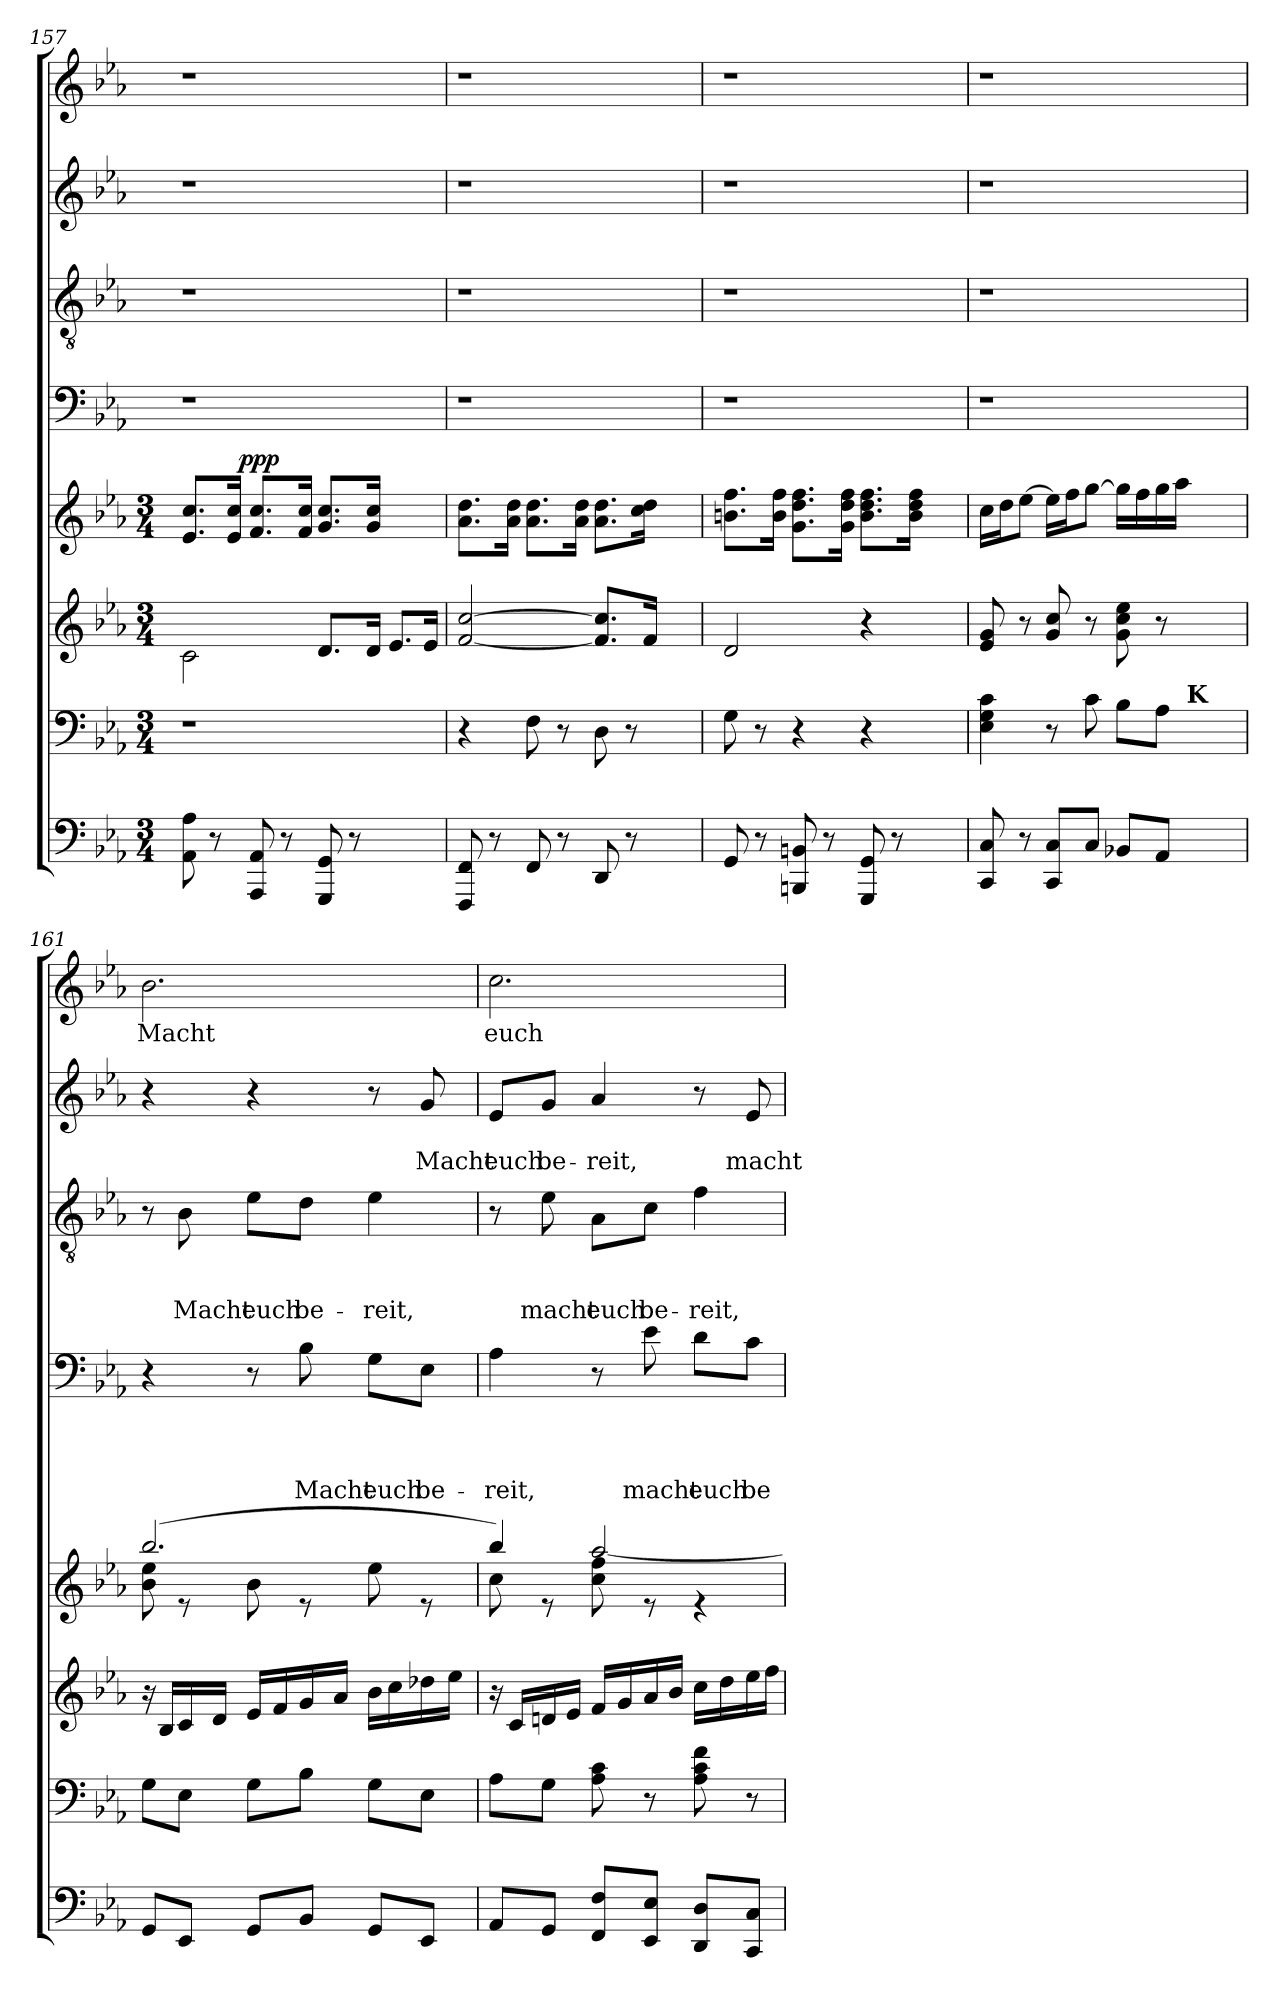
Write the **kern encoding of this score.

**kern	**kern	**kern	**kern	**dynam	**kern	**text	**text	**text	**text	**kern	**text	**text	**text	**kern	**text	**text	**kern	**text
*part8	*part7	*part6	*part5	*part5	*part4	*part4	*part4	*part4	*part4	*part3	*part3	*part3	*part3	*part2	*part2	*part2	*part1	*part1
*staff8	*staff7	*staff6	*staff5	*staff5	*staff4	*staff4	*staff4	*staff4	*staff4	*staff3	*staff3	*staff3	*staff3	*staff2	*staff2	*staff2	*staff1	*staff1
*clefF4	*clefF4	*clefG2	*clefG2	*	*clefF4	*	*	*	*	*clefGv2	*	*	*	*clefG2	*	*	*clefG2	*
*k[b-e-a-]	*k[b-e-a-]	*k[b-e-a-]	*k[b-e-a-]	*	*k[b-e-a-]	*	*	*	*	*k[b-e-a-]	*	*	*	*k[b-e-a-]	*	*	*k[b-e-a-]	*
*E-:	*E-:	*E-:	*E-:	*	*E-:	*	*	*	*	*E-:	*	*	*	*E-:	*	*	*E-:	*
*M3/4	*M3/4	*M3/4	*M3/4	*	*	*	*	*	*	*	*	*	*	*	*	*	*	*
=157	=157	=157	=157	=157	=157	=157	=157	=157	=157	=157	=157	=157	=157	=157	=157	=157	=157	=157
!	!LO:N:vis=1	!	!	!	!	!	!	!	!	!	!	!	!	!	!	!	!	!
*	*	*	*^	*	*	*	*	*	*	*	*	*	*	*	*	*	*	*
8AA-\ 8A-\	2.r	2c\	8.e-/ 8.cc/L	8..ryy	.	1r	.	.	.	.	1r	.	.	.	1r	.	.	1r	.
8r	.	.	.	.	.	.	.	.	.	.	.	.	.	.	.	.	.	.	.
.	.	.	16e-/ 16cc/Jk	.	.	.	.	.	.	.	.	.	.	.	.	.	.	.	.
!	!	!	!	!	!LO:DY:a	!	!	!	!	!	!	!	!	!	!	!	!	!	!
.	.	.	.	2ryy	ppp	.	.	.	.	.	.	.	.	.	.	.	.	.	.
8AAA-/ 8AA-/	.	.	8.f/ 8.cc/L	.	.	.	.	.	.	.	.	.	.	.	.	.	.	.	.
8r	.	.	.	.	.	.	.	.	.	.	.	.	.	.	.	.	.	.	.
.	.	.	16f/ 16cc/Jk	.	.	.	.	.	.	.	.	.	.	.	.	.	.	.	.
8GGG/ 8GG/	.	8.d/L	8.g/ 8.cc/L	.	.	.	.	.	.	.	.	.	.	.	.	.	.	.	.
8r	.	.	.	.	.	.	.	.	.	.	.	.	.	.	.	.	.	.	.
.	.	16d/Jk	16g/ 16cc/Jk	.	.	.	.	.	.	.	.	.	.	.	.	.	.	.	.
.	.	.	.	4ryy	.	.	.	.	.	.	.	.	.	.	.	.	.	.	.
4ryy	4ryy	8.e-/L	4ryy	.	.	.	.	.	.	.	.	.	.	.	.	.	.	.	.
.	.	16e-/Jk	.	.	.	.	.	.	.	.	.	.	.	.	.	.	.	.	.
.	.	.	.	32ryy	.	.	.	.	.	.	.	.	.	.	.	.	.	.	.
=158	=158	=158	=158	=158	=158	=158	=158	=158	=158	=158	=158	=158	=158	=158	=158	=158	=158	=158	=158
!	!	!	!	!	!	!LO:N:vis=1	!	!	!	!	!LO:N:vis=1	!	!	!	!LO:N:vis=1	!	!	!LO:N:vis=1	!
*	*	*	*v	*v	*	*	*	*	*	*	*	*	*	*	*	*	*	*	*
8FFF/ 8FF/	4r	[<2f/ [>2cc/	8.a-\ 8.dd\L	.	1r	.	.	.	.	1r	.	.	.	1r	.	.	1r	.
8r	.	.	.	.	.	.	.	.	.	.	.	.	.	.	.	.	.	.
.	.	.	16a-\ 16dd\Jk	.	.	.	.	.	.	.	.	.	.	.	.	.	.	.
8FF/	8F\	.	8.a-\ 8.dd\L	.	.	.	.	.	.	.	.	.	.	.	.	.	.	.
8r	8r	.	.	.	.	.	.	.	.	.	.	.	.	.	.	.	.	.
.	.	.	16a-\ 16dd\Jk	.	.	.	.	.	.	.	.	.	.	.	.	.	.	.
8DD/	8D\	8.f/] 8.cc/]L	8.a-\ 8.dd\L	.	.	.	.	.	.	.	.	.	.	.	.	.	.	.
8r	8r	.	.	.	.	.	.	.	.	.	.	.	.	.	.	.	.	.
.	.	16f/Jk	16cc\ 16dd\Jk	.	.	.	.	.	.	.	.	.	.	.	.	.	.	.
4ryy	4ryy	4ryy	4ryy	.	.	.	.	.	.	.	.	.	.	.	.	.	.	.
=159	=159	=159	=159	=159	=159	=159	=159	=159	=159	=159	=159	=159	=159	=159	=159	=159	=159	=159
!	!	!	!	!	!LO:N:vis=1	!	!	!	!	!LO:N:vis=1	!	!	!	!LO:N:vis=1	!	!	!LO:N:vis=1	!
8GG/	8G\	2d/	8.bn\ 8.ff\L	.	1r	.	.	.	.	1r	.	.	.	1r	.	.	1r	.
8r	8r	.	.	.	.	.	.	.	.	.	.	.	.	.	.	.	.	.
.	.	.	16b\ 16ff\Jk	.	.	.	.	.	.	.	.	.	.	.	.	.	.	.
8BBBn/ 8BBn/	4r	.	8.g\ 8.dd\ 8.ff\L	.	.	.	.	.	.	.	.	.	.	.	.	.	.	.
8r	.	.	.	.	.	.	.	.	.	.	.	.	.	.	.	.	.	.
.	.	.	16g\ 16dd\ 16ff\Jk	.	.	.	.	.	.	.	.	.	.	.	.	.	.	.
8GGG/ 8GG/	4r	4r	8.b\ 8.dd\ 8.ff\L	.	.	.	.	.	.	.	.	.	.	.	.	.	.	.
8r	.	.	.	.	.	.	.	.	.	.	.	.	.	.	.	.	.	.
.	.	.	16b\ 16dd\ 16ff\Jk	.	.	.	.	.	.	.	.	.	.	.	.	.	.	.
4ryy	4ryy	4ryy	4ryy	.	.	.	.	.	.	.	.	.	.	.	.	.	.	.
=160	=160	=160	=160	=160	=160	=160	=160	=160	=160	=160	=160	=160	=160	=160	=160	=160	=160	=160
!	!	!	!	!	!LO:N:vis=1	!	!	!	!	!LO:N:vis=1	!	!	!	!LO:N:vis=1	!	!	!LO:N:vis=1	!
*	*^	*	*	*	*	*	*	*	*	*	*	*	*	*	*	*	*	*
8CC/ 8C/	4E-\ 4G\ 4c\	2ryy	8e-/ 8g/	16cc\LL	.	1r	.	.	.	.	1r	.	.	.	1r	.	.	1r	.
.	.	.	.	16dd\J	.	.	.	.	.	.	.	.	.	.	.	.	.	.	.
8r	.	.	8r	[>8ee-\J	.	.	.	.	.	.	.	.	.	.	.	.	.	.	.
8CC/ 8C/L	8r	.	8g/ 8cc/	16ee-\LL]	.	.	.	.	.	.	.	.	.	.	.	.	.	.	.
.	.	.	.	16ff\J	.	.	.	.	.	.	.	.	.	.	.	.	.	.	.
8C/J	8c\	.	8r	[>8gg\J	.	.	.	.	.	.	.	.	.	.	.	.	.	.	.
8BB-X/L	8B-\L	8..ryy	8g\ 8cc\ 8ee-\	16gg\LL]	.	.	.	.	.	.	.	.	.	.	.	.	.	.	.
.	.	.	.	16ff\	.	.	.	.	.	.	.	.	.	.	.	.	.	.	.
8AA-/J	8A-\J	.	8r	16gg\	.	.	.	.	.	.	.	.	.	.	.	.	.	.	.
.	.	.	.	16aa-\JJ	.	.	.	.	.	.	.	.	.	.	.	.	.	.	.
!	!	!LO:TX:a:B:t=K	!	!	!	!	!	!	!	!	!	!	!	!	!	!	!	!	!
.	.	4ryy	.	.	.	.	.	.	.	.	.	.	.	.	.	.	.	.	.
4ryy	4ryy	.	4ryy	4ryy	.	.	.	.	.	.	.	.	.	.	.	.	.	.	.
.	.	32ryy	.	.	.	.	.	.	.	.	.	.	.	.	.	.	.	.	.
=161	=161	=161	=161	=161	=161	=161	=161	=161	=161	=161	=161	=161	=161	=161	=161	=161	=161	=161	=161
*	*	*	*	*^	*	*	*	*	*	*	*	*	*	*	*	*	*	*	*
!	!	!	!	!	!	!	!	!	!	!	!	!	!	!	!	!	!	!	!	!LO:LY:b
*	*v	*v	*	*	*	*	*	*	*	*	*	*	*	*	*	*	*	*	*	*
8GG/L	8G\L	16ra	(2.bb-/	8b-\ 8ee-\	.	4r	.	.	.	.	8r	.	.	.	4r	.	.	2.b-\	Macht
.	.	16B-</LL	.	.	.	.	.	.	.	.	.	.	.	.	.	.	.	.	.
!	!	!	!	!	!	!	!	!	!	!	!	!	!	!LO:LY:b	!	!	!	!	!
8EE-/J	8E-\J	16c/	.	8re	.	.	.	.	.	.	8B-\	.	.	Macht	.	.	.	.	.
.	.	16d/JJ	.	.	.	.	.	.	.	.	.	.	.	.	.	.	.	.	.
!	!	!	!	!	!	!	!	!	!	!	!	!	!	!LO:LY:b	!	!	!	!	!
8GG/L	8G\L	16e-/LL	.	8b-\	.	8r	.	.	.	.	8e-\L	.	.	euch	4r	.	.	.	.
.	.	16f/	.	.	.	.	.	.	.	.	.	.	.	.	.	.	.	.	.
!	!	!	!	!	!	!	!	!	!	!LO:LY:b	!	!	!	!LO:LY:b	!	!	!	!	!
8BB-/J	8B-\J	16g/	.	8re	.	8B-\	.	.	.	Macht	8d\J	.	.	be-	.	.	.	.	.
.	.	16a-/JJ	.	.	.	.	.	.	.	.	.	.	.	.	.	.	.	.	.
!	!	!	!	!	!	!	!	!	!	!LO:LY:b	!	!	!	!LO:LY:b	!	!	!	!	!
8GG/L	8G\L	16b-\LL	.	8ee-\	.	8G\L	.	.	.	euch	4e-\	.	.	-reit,	8r	.	.	.	.
.	.	16cc\	.	.	.	.	.	.	.	.	.	.	.	.	.	.	.	.	.
!	!	!	!	!	!	!	!	!	!	!LO:LY:b	!	!	!	!	!	!	!LO:LY:b	!	!
8EE-/J	8E-\J	16dd-X\	.	8re	.	8E-\J	.	.	.	be-	.	.	.	.	8g/	.	Macht	.	.
.	.	16ee-\JJ	.	.	.	.	.	.	.	.	.	.	.	.	.	.	.	.	.
!!LO:LB:g=z
=162	=162	=162	=162	=162	=162	=162	=162	=162	=162	=162	=162	=162	=162	=162	=162	=162	=162	=162	=162
*	*	*^	*	*	*	*	*	*	*	*	*	*	*	*	*	*	*	*	*
!	!	!	!	!	!	!	!	!	!	!	!LO:LY:b	!	!	!	!	!	!	!LO:LY:b	!	!LO:LY:b
8AA-/L	8A-\L	2ryy	16ra	4bb-/)	8cc\	.	4A-\	.	.	.	-reit,	8r	.	.	.	8e-/L	.	euch	2.cc\	euch
.	.	.	16c/LL	.	.	.	.	.	.	.	.	.	.	.	.	.	.	.	.	.
!	!	!	!	!	!	!	!	!	!	!	!	!	!	!	!LO:LY:b	!	!	!LO:LY:b	!	!
8GG/J	8G\J	.	16dn/	.	8re	.	.	.	.	.	.	8e-\	.	.	macht	8g/J	.	be-	.	.
.	.	.	16e-/JJ	.	.	.	.	.	.	.	.	.	.	.	.	.	.	.	.	.
!	!	!	!	!	!	!	!	!	!	!	!	!	!	!	!LO:LY:b	!	!	!LO:LY:b	!	!
8FF/ 8F/L	8A-\ 8c\	.	16f/LL	8cc\ 8ff\	[>2aa-/	.	8r	.	.	.	.	8A-\L	.	.	euch	4a-/	.	-reit,	.	.
.	.	.	16g/	.	.	.	.	.	.	.	.	.	.	.	.	.	.	.	.	.
!	!	!	!	!	!	!	!	!	!	!	!LO:LY:b	!	!	!	!LO:LY:b	!	!	!	!	!
8EE-/ 8E-/J	8r	.	16a-/	8re	.	.	8e-\	.	.	.	macht	8c\J	.	.	be-	.	.	.	.	.
.	.	.	16b-/JJ	.	.	.	.	.	.	.	.	.	.	.	.	.	.	.	.	.
!	!	!	!	!	!	!	!	!	!	!	!LO:LY:b	!	!	!	!LO:LY:b	!	!	!	!	!
8DD/ 8D/L	8A-\ 8c\ 8f\	16cc/LL	4ryy	4re	.	.	8d\L	.	.	.	euch	4f\	.	.	-reit,	8r	.	.	.	.
.	.	16dd\	.	.	.	.	.	.	.	.	.	.	.	.	.	.	.	.	.	.
!	!	!	!	!	!	!	!	!	!	!	!LO:LY:b	!	!	!	!	!	!	!LO:LY:b	!	!
8CC/ 8C/J	8r	16ee-\	.	.	.	.	8c\J	.	.	.	be-	.	.	.	.	8e-/	.	macht	.	.
.	.	16ff\JJ	.	.	.	.	.	.	.	.	.	.	.	.	.	.	.	.	.	.
*	*	*v	*v	*	*	*	*	*	*	*	*	*	*	*	*	*	*	*	*	*
*	*	*	*v	*v	*	*	*	*	*	*	*	*	*	*	*	*	*	*	*
=	=	=	=	=	=	=	=	=	=	=	=	=	=	=	=	=	=	=
*-	*-	*-	*-	*-	*-	*-	*-	*-	*-	*-	*-	*-	*-	*-	*-	*-	*-	*-
